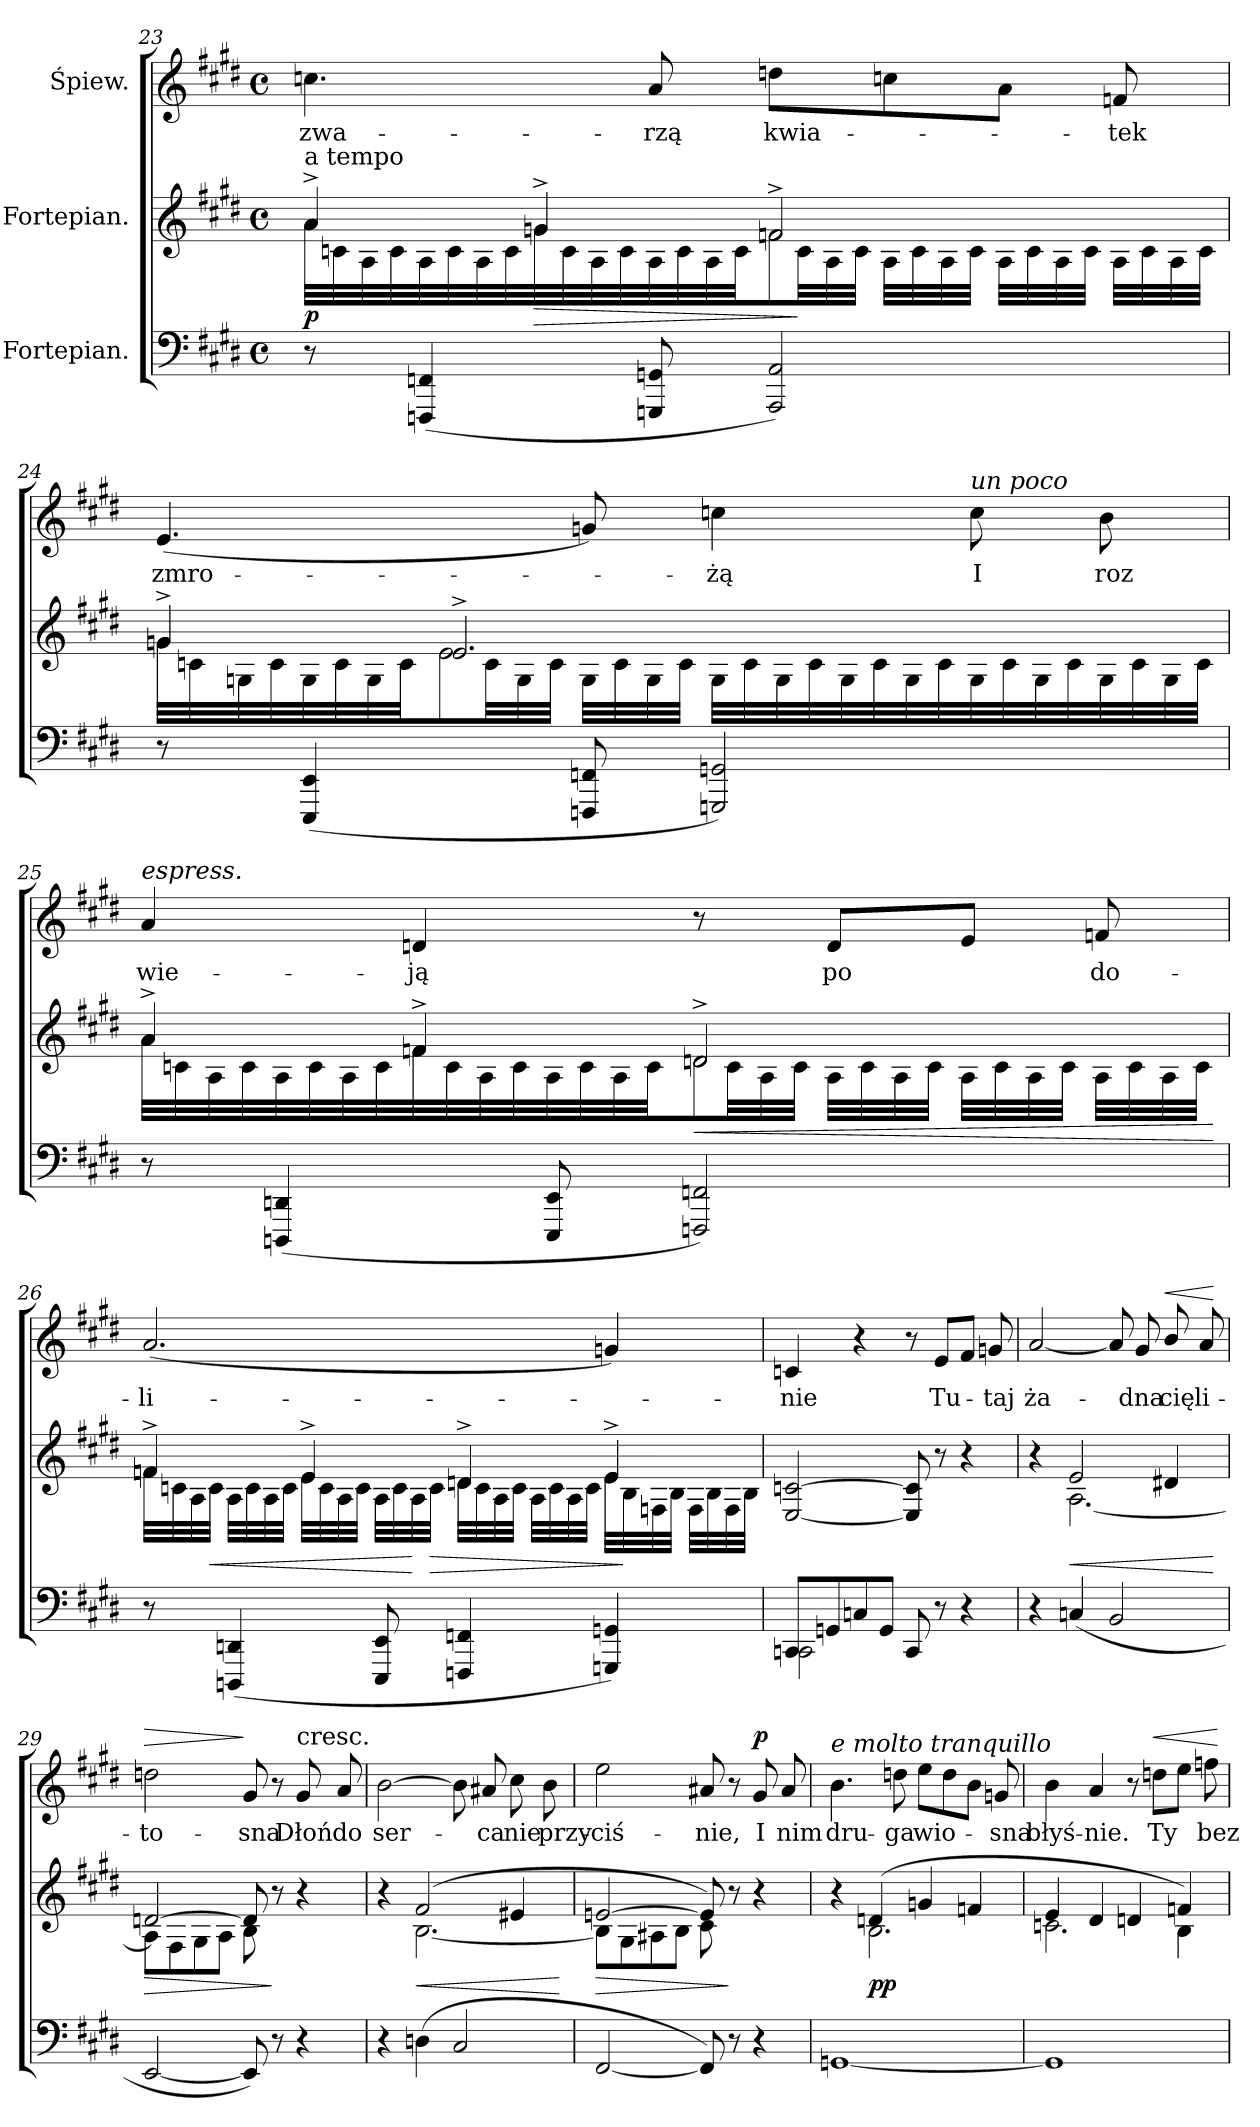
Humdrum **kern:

**kern	**kern	**dynam	**kern	**text	**dynam
*part3	*part2	*part2	*part1	*part1	*part1
*staff3	*staff2	*staff2	*staff1	*staff1	*staff1
*I"Fortepian.	*I"Fortepian.	*	*I"Śpiew.	*	*
*clefF4	*clefG2	*	*clefG2	*	*
*k[f#c#g#d#]	*k[f#c#g#d#]	*	*k[f#c#g#d#]	*	*
*E:	*E:	*	*E:	*	*
*M4/4	*M4/4	*	*M4/4	*	*
*met(c)	*met(c)	*	*met(c)	*	*
=23	=23	=23	=23	=23	=23
*	*^	*	*	*	*
!	!LO:TX:a:t=a tempo	!	!	!	!	!
8r	4a^/	32a\LLL	p	4.ccn\	zwa-	.
.	.	32cn\	.	.	.	.
.	.	32A\	.	.	.	.
.	.	32c\JJJ	.	.	.	.
(4FFFn/ 4FFn/	.	32A\LLL	.	.	.	.
.	.	32c\	.	.	.	.
.	.	32A\	.	.	.	.
.	.	32c\JJJ	.	.	.	.
!	!	!	!LO:HP:b	!	!	!
.	4gn^/	32g\LLL	>	.	.	.
.	.	32c\	.	.	.	.
.	.	32A\	.	.	.	.
.	.	32c\JJJ	.	.	.	.
8GGGn/ 8GGn/	.	32A\LLL	.	8a/	-rzą	.
.	.	32c\	.	.	.	.
.	.	32A\	.	.	.	.
.	.	32c\JJJ	.	.	.	.
!	!	!LO:N:vis=2	!	!	!	!
2AAA/ 2AA/)	2fn^/	32f\	.	8ddn\L	kwia-	.
.	.	32c\	]	.	.	.
.	.	32A\	.	.	.	.
.	.	32c\JJJ	.	.	.	.
.	.	32A\LLL	.	8ccn\	.	.
.	.	32c\	.	.	.	.
.	.	32A\	.	.	.	.
.	.	32c\JJJ	.	.	.	.
.	.	32A\LLL	.	8a\J	.	.
.	.	32c\	.	.	.	.
.	.	32A\	.	.	.	.
.	.	32c\JJJ	.	.	.	.
.	.	32A\LLL	.	8fn/	-tek	.
.	.	32c\	.	.	.	.
.	.	32A\	.	.	.	.
.	.	32c\JJJ	.	.	.	.
=24	=24	=24	=24	=24	=24	=24
8r	4gn^/	32g\LLL	.	(4.e/	zmro-	.
.	.	32cn\	.	.	.	.
.	.	32Gn\	.	.	.	.
.	.	32c\JJJ	.	.	.	.
(4EEE/ 4EE/	.	32G\LLL	.	.	.	.
.	.	32c\	.	.	.	.
.	.	32G\	.	.	.	.
.	.	32c\JJJ	.	.	.	.
!	!	!LO:N:vis=2	!	!	!	!
.	2.e^/	32e\	.	.	.	.
.	.	32c\	.	.	.	.
.	.	32G\	.	.	.	.
.	.	32c\JJJ	.	.	.	.
8FFFn/ 8FFn/	.	32G\LLL	.	8gn/)	.	.
.	.	32c\	.	.	.	.
.	.	32G\	.	.	.	.
.	.	32c\JJJ	.	.	.	.
*	*tremolo	*	*	*	*	*
2GGGn/ 2GGn/)	.	32G\LLL	.	4ccn\	-żą	.
.	.	32c\	.	.	.	.
.	.	32G\	.	.	.	.
.	.	32c\	.	.	.	.
.	.	32G\	.	.	.	.
.	.	32c\	.	.	.	.
.	.	32G\	.	.	.	.
.	.	32c\	.	.	.	.
!	!	!	!	!LO:TX:a:i:t=un poco	!	!
.	.	32G\	.	8cc\	I	.
.	.	32c\	.	.	.	.
.	.	32G\	.	.	.	.
.	.	32c\	.	.	.	.
.	.	32G\	.	8b\	roz	.
.	.	32c\	.	.	.	.
.	.	32G\	.	.	.	.
.	.	32c\JJJ	.	.	.	.
*	*Xtremolo	*	*	*	*	*
=25	=25	=25	=25	=25	=25	=25
!	!	!	!	!LO:TX:a:i:t=espress.	!	!
8r	4a^/	32a\LLL	.	4a/	wie-	.
.	.	32cn\	.	.	.	.
.	.	32A\	.	.	.	.
.	.	32c\JJJ	.	.	.	.
(4DDDn/ 4DDn/	.	32A\LLL	.	.	.	.
.	.	32c\	.	.	.	.
.	.	32A\	.	.	.	.
.	.	32c\JJJ	.	.	.	.
.	4fn^/	32f\LLL	.	4dn/	-ją	.
.	.	32c\	.	.	.	.
.	.	32A\	.	.	.	.
.	.	32c\JJJ	.	.	.	.
8EEE/ 8EE/	.	32A\LLL	.	.	.	.
.	.	32c\	.	.	.	.
.	.	32A\	.	.	.	.
.	.	32c\JJJ	.	.	.	.
!	!	!LO:N:vis=2	!LO:HP:b	!	!	!
2FFFn/ 2FFn/)	2dn^/	32d\	<	8r	.	.
.	.	32c\	.	.	.	.
.	.	32A\	.	.	.	.
.	.	32c\JJJ	.	.	.	.
.	.	32A\LLL	.	8d/L	po	.
.	.	32c\	.	.	.	.
.	.	32A\	.	.	.	.
.	.	32c\JJJ	.	.	.	.
.	.	32A\LLL	.	8e/J	.	.
.	.	32c\	.	.	.	.
.	.	32A\	.	.	.	.
.	.	32c\JJJ	.	.	.	.
.	.	32A\LLL	.	8fn/	do-	.
.	.	32c\	.	.	.	.
.	.	32A\	.	.	.	.
.	.	32c\JJJ	.	.	.	.
*	*v	*v	*	*	*	*
.	.	[	.	.	.
=26	=26	=26	=26	=26	=26
*	*^	*	*	*	*
8r	4fn^/	32fn\LLL	.	(2.a/	-li-	.
.	.	32cn\	.	.	.	.
.	.	32A\	.	.	.	.
!	!	!	!LO:HP:b	!	!	!
.	.	32c\JJJ	<	.	.	.
(4DDDn/ 4DDn/	.	32A\LLL	.	.	.	.
.	.	32c\	.	.	.	.
.	.	32A\	.	.	.	.
.	.	32c\JJJ	.	.	.	.
.	4e^/	32e\LLL	.	.	.	.
.	.	32c\	.	.	.	.
.	.	32A\	.	.	.	.
.	.	32c\JJJ	.	.	.	.
8EEE/ 8EE/	.	32A\LLL	.	.	.	.
.	.	32c\	.	.	.	.
.	.	32A\	[	.	.	.
!	!	!	!LO:HP:b	!	!	!
.	.	32c\JJJ	>	.	.	.
4FFFn/ 4FFn/	4dn^/	32d\LLL	.	.	.	.
.	.	32c\	.	.	.	.
.	.	32A\	.	.	.	.
.	.	32c\JJJ	.	.	.	.
.	.	32A\LLL	.	.	.	.
.	.	32c\	.	.	.	.
.	.	32A\	.	.	.	.
.	.	32c\JJJ	.	.	.	.
4GGGn/ 4GGn/)	4e^/	32e\LLL	.	4gn/)	.	.
.	.	32B\	]	.	.	.
.	.	32Fn\	.	.	.	.
.	.	32B\JJJ	.	.	.	.
.	.	32F\LLL	.	.	.	.
.	.	32B\	.	.	.	.
.	.	32F\	.	.	.	.
.	.	32B\JJJ	.	.	.	.
=27	=27	=27	=27	=27	=27	=27
!LO:N:vis=2	!	!	!	!	!	!
*^	*v	*v	*	*	*	*
8CCn/	2CC\	[2E/ [2cn/	.	4cn/	-nie	.
8GGn/	.	.	.	.	.	.
8Cn/	.	.	.	4r	.	.
8GG/J	.	.	.	.	.	.
8CC/	2ryy	8E]/ 8c]/	.	8r	.	.
8r	.	8r	.	8e/L	Tu-	.
4r	.	4r	.	8f#/J	.	.
.	.	.	.	8gn/	-taj	.
*v	*v	*	*	*	*	*
=28	=28	=28	=28	=28	=28
*	*^	*	*	*	*
4r	4r	4ryy	.	[2a/	ża-	.
!	!	!	!LO:HP:b	!	!	!
(4Cn/	2e/	[2.A\	<	.	.	.
2BB/	.	.	.	8a/]	.	.
.	.	.	.	8g#/	-dna	.
!	!	!	!	!	!	!LO:HP:a
.	4d#X/	.	.	8b/	cię	<
.	.	.	.	8a/	li-	.
*	*v	*v	*	*	*	*
.	.	[	.	.	[
=29	=29	=29	=29	=29	=29
*	*^	*	*	*	*
!	!	!	!LO:HP:b	!	!	!LO:HP:a
[2EE/	[2dn/	8A\L]	>	2ddn\	-to-	>
.	.	8F#\	.	.	.	.
.	.	8G#\	.	.	.	.
.	.	8A\J	.	.	.	.
8EE/])	8d/]	8B\	.	8g#/	-sna	]
8r	8r	8ryy	]	8r	.	.
!	!	!	!	!LO:TX:a:t=cresc.	!	!
4r	4r	4ryy	.	8g#/	Dłoń	.
.	.	.	.	8a/	do	.
=30	=30	=30	=30	=30	=30	=30
4r	4r	4ryy	.	[2b\	ser-	.
!	!	!	!LO:HP:b	!	!	!
(<4Dn\	(2f#/	[2.B\	<	.	.	.
2C#/	.	.	.	8b\]	.	.
.	.	.	.	8a#X/	-ca	.
.	4e#X/	.	.	8cc#\	nie	.
.	.	.	.	8b\	przy-	.
*	*v	*v	*	*	*	*
.	.	[	.	.	.
=31	=31	=31	=31	=31	=31
*	*^	*	*	*	*
!	!	!	!LO:HP:b	!	!	!
[2FF#/	[2en/	8B\L]	>	2ee\	-ciś-	.
.	.	8G#\	.	.	.	.
.	.	8A#X\	.	.	.	.
.	.	8B\J	.	.	.	.
8FF#/])	8e/])	8c#\	.	8a#X/	-nie,	.
8r	8r	8ryy	]	8r	.	.
!	!	!	!	!	!	!LO:DY:a
4r	4r	4ryy	.	8g#/	I	p
.	.	.	.	8a#/	nim	.
=32	=32	=32	=32	=32	=32	=32
!	!	!	!	!LO:TX:a:i:t=e molto tranquillo	!	!
[1GGn	4r	4ryy	.	4.b\	dru-	.
!	!	!	!LO:DY:b	!	!	!
.	(4dn/	2.B\	pp	.	.	.
.	.	.	.	8ddn\	-ga	.
.	4gn/	.	.	8ee\L	wio-	.
.	.	.	.	8dd\	.	.
.	4fn/	.	.	8b\J	.	.
.	.	.	.	8gn/	-sna	.
=33	=33	=33	=33	=33	=33	=33
1GG]	4e/	2.cn\	.	4b\	błyś-	.
.	4d#/	.	.	4a/	-nie.	.
.	4dn/	.	.	8r	.	.
!	!	!	!	!	!	!LO:HP:a
.	.	.	.	8ddn\L	Ty	<
.	4fn/)	4B\	.	8ee\J	.	.
.	.	.	.	8ffn\	bez	.
*	*v	*v	*	*	*	*
.	.	.	.	.	[
=	=	=	=	=	=
*-	*-	*-	*-	*-	*-
